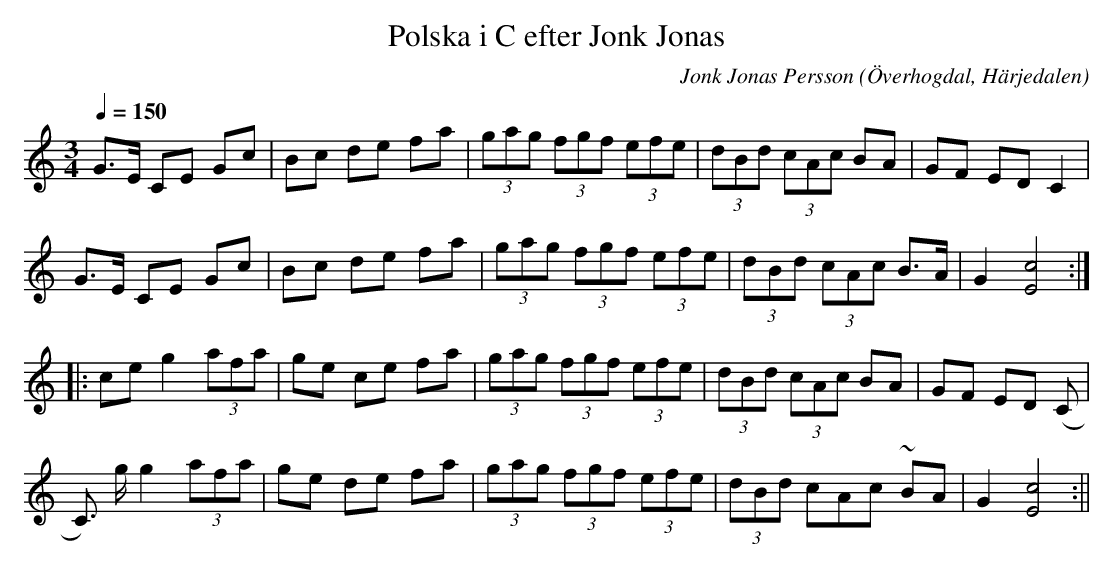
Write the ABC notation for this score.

X:1
T:Polska i C efter Jonk Jonas
O:Överhogdal, Härjedalen
Q:1/4=150
M:3/4
C:Jonk Jonas Persson
K:C
G>E CE Gc | Bc de fa | (3gag (3fgf (3efe | (3dBd (3cAc BA | GF ED C2 |
G>E CE Gc | Bc de fa | (3gag (3fgf (3efe | (3dBd (3cAc B>A | G2 [c4E4] :||:
ce g2 (3afa | ge ce fa | (3gag (3fgf (3efe | (3dBd (3cAc BA | GF ED (C |
C)> g g2 (3afa | ge de fa | (3gag (3fgf (3efe | (3dBd cAc ~BA | G2 [c4E4] :||
